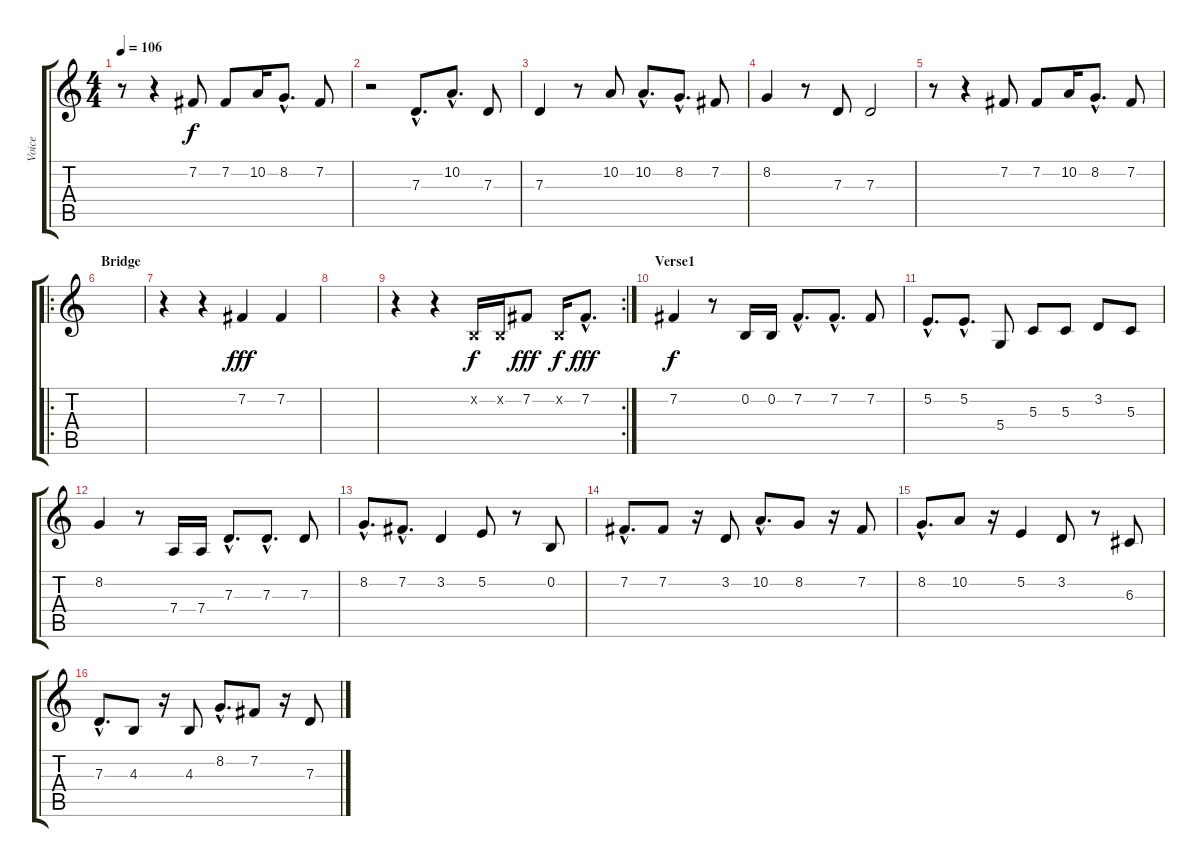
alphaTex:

\track ("Voice" "Voice") {instrument oboe}
\staff {score tabs}
\tuning (E4 B3 G3 D3 A2 E2) {hide}
\ts (4 4)
\tempo 106
\clef g2
\ks c
r.8{dy f} r.4 7.2.8 7.2.8 10.2.16 8.2{hac}.8{d} 7.2.8 |
r.2 7.3{hac}.8{d} 10.2{hac}.8{d} 7.3.8 |
7.3.4 r.8 10.2.8 10.2{hac}.8{d} 8.2{hac}.8{d} 7.2.8 |
8.2.4 r.8 7.3.8 7.3.2 |
r.8 r.4 7.2.8 7.2.8 10.2.16 8.2{hac}.8{d} 7.2.8 |
\ro
\section ("" "Bridge")
|
r.4 r.4 7.2.4{dy fff instrument breathnoise} 7.2.4 |
|
\rc 2
r.4 r.4 0.2{x}.16{dy f} 0.2{x}.16 7.2.8{dy fff} 0.2{x}.16{dy f} 7.2{hac}.8{d dy fff} |
\section ("" "Verse1")
7.2.4{dy f instrument oboe} r.8 0.2.16 0.2.16 7.2{hac}.8{d} 7.2{hac}.8{d} 7.2.8 |
5.2{hac}.8{d} 5.2{hac}.8{d} 5.4.8 5.3.8 5.3.8 3.2.8 5.3.8 |
8.2.4 r.8 7.4.16 7.4.16 7.3{hac}.8{d} 7.3{hac}.8{d} 7.3.8 |
8.2{hac}.8{d} 7.2{hac}.8{d} 3.2.4 5.2.8 r.8 0.2.8 |
7.2{hac}.8{d} 7.2.8 r.16 3.2.8 10.2{hac}.8{d} 8.2.8 r.16 7.2.8 |
8.2{hac}.8{d} 10.2.8 r.16 5.2.4 3.2.8 r.8 6.3.8 |
7.3{hac}.8{d} 4.3.8 r.16 4.3.8 8.2{hac}.8{d} 7.2.8 r.16 7.3.8
